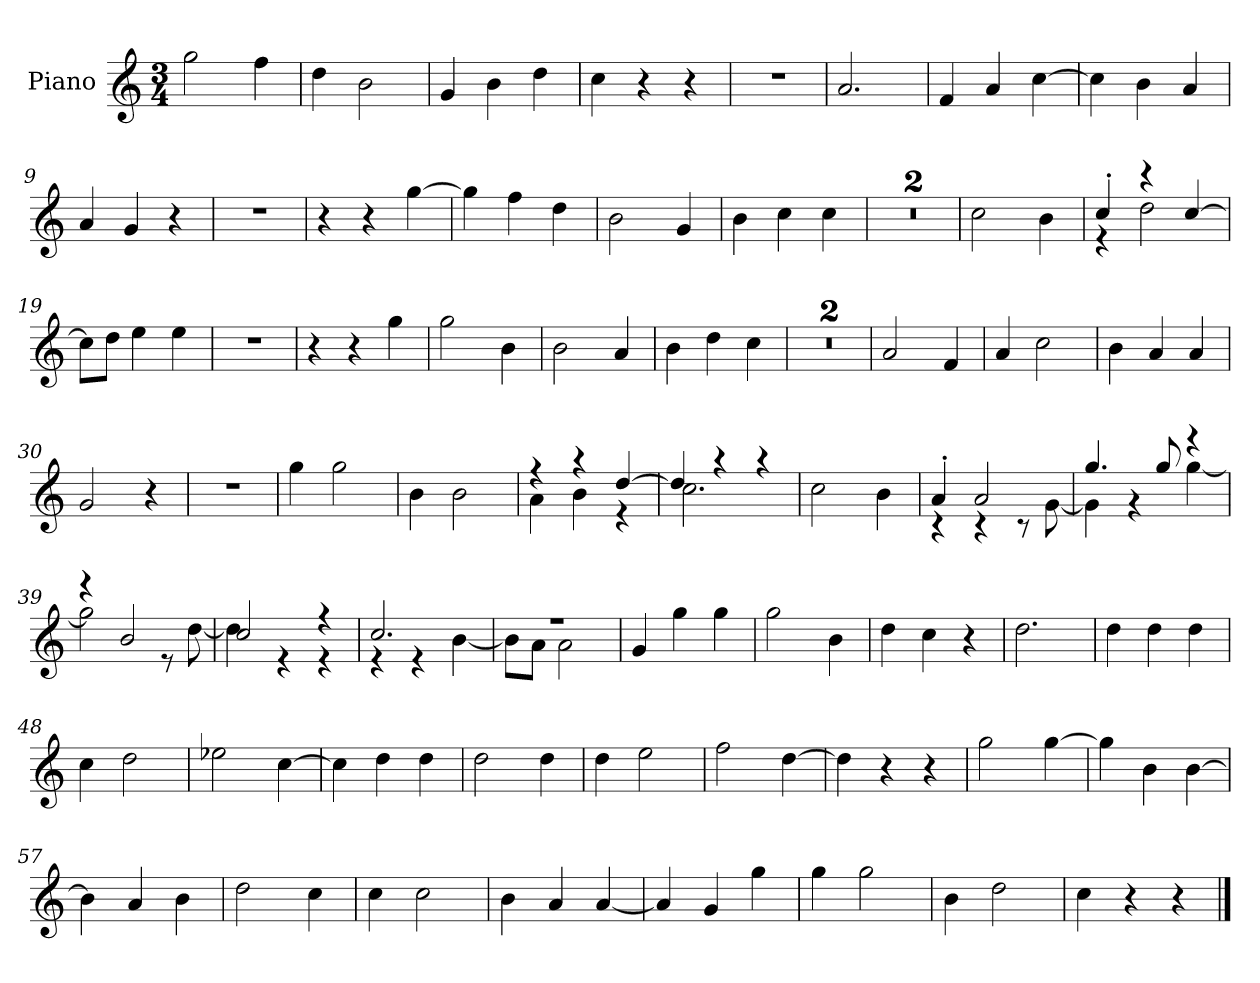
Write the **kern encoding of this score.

**kern
*part1
*staff1
*I"Piano
*I'P-no
*clefG2
*k[]
*M3/4
*MM179
=1
2gg\
4ff\
=2
4dd\
2b\
=3
4g/
4b\
4dd\
=4
4cc\
4r
4r
=5
2.r
=6
2.a/
=7
4f/
4a/
[4cc\
=8
4cc\]
4b\
4a/
=9
4a/
4g/
4r
=10
2.r
=11
4r
4r
[4gg\
=12
4gg\]
4ff\
4dd\
!!LO:LB:g=z
=13
2b\
4g/
=14
4b\
4cc\
4cc\
=15
2.r
=16
2.r
=17
2cc\
4b\
=18
*^
4cc'/	4r
4r	2dd\
[4cc/	.
*v	*v
=19
8cc\L]
8dd\J
4ee\
4ee\
=20
2.r
=21
4r
4r
4gg\
=22
2gg\
4b\
=23
2b\
4a/
=24
4b\
4dd\
4cc\
=25
2.r
=26
2.r
!!LO:LB:g=z
=27
2a/
4f/
=28
4a/
2cc\
=29
4b\
4a/
4a/
=30
2g/
4r
=31
2.r
=32
4gg\
2gg\
=33
4b\
2b\
=34
*^
4r	4a\
4r	4b\
[4dd/	4r
=35	=35
4dd/]	2.cc\
4r	.
4r	.
*v	*v
=36
2cc\
4b\
=37
*^
4a'/	4r
2a/	4r
.	8r
.	[8g\
=38	=38
4.gg/	4g\]
.	4r
8gg/	.
4r	[4gg\
!!LO:LB:g=z	!!
=39	=39
4r	2gg\]
2b/	.
.	8r
.	[8dd\
=40	=40
2cc/	4dd\]
.	4r
4r	4r
=41	=41
2.cc/	4r
.	4r
.	[4b\
=42	=42
2.r	8b\L]
.	8a\J
.	2a\
*v	*v
=43
4g/
4gg\
4gg\
=44
2gg\
4b\
=45
4dd\
4cc\
4r
=46
2.dd\
=47
4dd\
4dd\
4dd\
=48
4cc\
2dd\
=49
2ee-X\
[4cc\
=50
4cc\]
4dd\
4dd\
!!LO:LB:g=z
=51
2dd\
4dd\
=52
4dd\
2ee\
=53
2ff\
[4dd\
=54
4dd\]
4r
4r
=55
2gg\
[4gg\
=56
4gg\]
4b\
[4b\
=57
4b\]
4a/
4b\
=58
2dd\
4cc\
=59
4cc\
2cc\
=60
4b\
4a/
[4a/
=61
4a/]
4g/
4gg\
=62
4gg\
2gg\
=63
4b\
2dd\
!!LO:LB:g=z
=64
4cc\
4r
4r
==
*-
